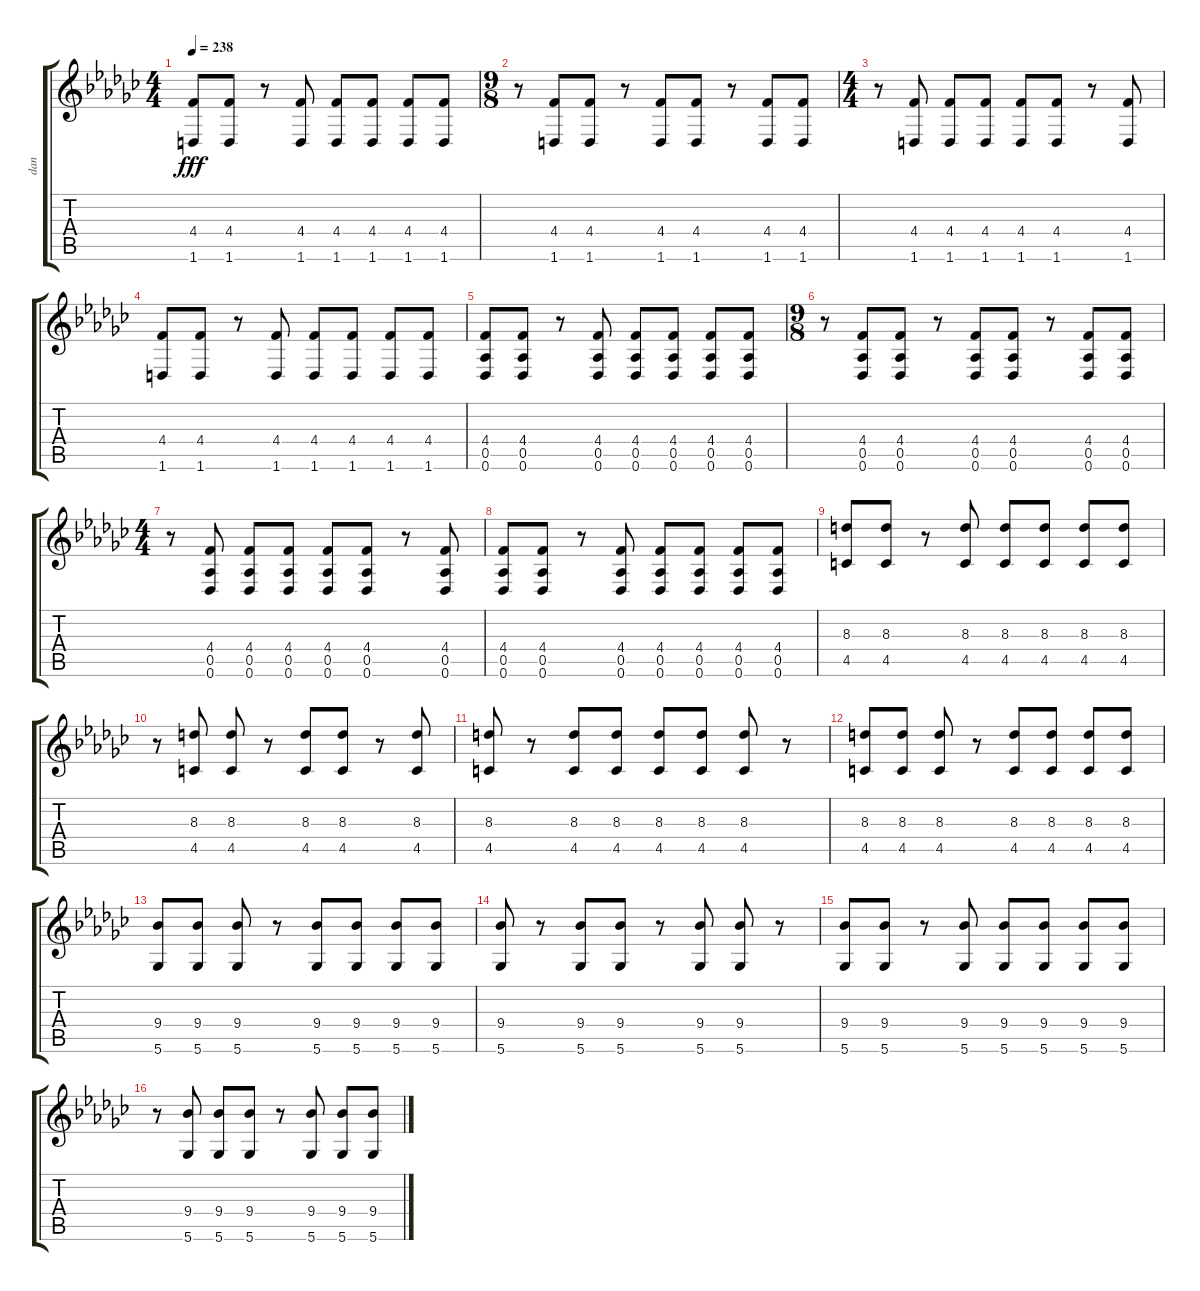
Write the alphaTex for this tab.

\track ("dan" "dan") {instrument distortionguitar}
\staff {score tabs}
\tuning (Eb4 Bb3 Gb3 Db3 Ab2 Db2) {hide}
\ts (4 4)
\tempo 238
\clef g2
\ks gb
(4.4 1.6).8{dy fff} (4.4 1.6).8 r.8 (4.4 1.6).8 (4.4 1.6).8 (4.4 1.6).8 (4.4 1.6).8 (4.4 1.6).8 |
\ts (9 8)
r.8 (4.4 1.6).8 (4.4 1.6).8 r.8 (4.4 1.6).8 (4.4 1.6).8 r.8 (4.4 1.6).8 (4.4 1.6).8 |
\ts (4 4)
r.8 (4.4 1.6).8 (4.4 1.6).8 (4.4 1.6).8 (4.4 1.6).8 (4.4 1.6).8 r.8 (4.4 1.6).8 |
(4.4 1.6).8 (4.4 1.6).8 r.8 (4.4 1.6).8 (4.4 1.6).8 (4.4 1.6).8 (4.4 1.6).8 (4.4 1.6).8 |
(4.4 0.5 0.6).8 (4.4 0.5 0.6).8 r.8 (4.4 0.5 0.6).8 (4.4 0.5 0.6).8 (4.4 0.5 0.6).8 (4.4 0.5 0.6).8 (4.4 0.5 0.6).8 |
\ts (9 8)
r.8 (4.4 0.5 0.6).8 (4.4 0.5 0.6).8 r.8 (4.4 0.5 0.6).8 (4.4 0.5 0.6).8 r.8 (4.4 0.5 0.6).8 (4.4 0.5 0.6).8 |
\ts (4 4)
r.8 (4.4 0.5 0.6).8 (4.4 0.5 0.6).8 (4.4 0.5 0.6).8 (4.4 0.5 0.6).8 (4.4 0.5 0.6).8 r.8 (4.4 0.5 0.6).8 |
(4.4 0.5 0.6).8 (4.4 0.5 0.6).8 r.8 (4.4 0.5 0.6).8 (4.4 0.5 0.6).8 (4.4 0.5 0.6).8 (4.4 0.5 0.6).8 (4.4 0.5 0.6).8 |
(8.3 4.5).8 (8.3 4.5).8 r.8 (8.3 4.5).8 (8.3 4.5).8 (8.3 4.5).8 (8.3 4.5).8 (8.3 4.5).8 |
r.8 (8.3 4.5).8 (8.3 4.5).8 r.8 (8.3 4.5).8 (8.3 4.5).8 r.8 (8.3 4.5).8 |
(8.3 4.5).8 r.8 (8.3 4.5).8 (8.3 4.5).8 (8.3 4.5).8 (8.3 4.5).8 (8.3 4.5).8 r.8 |
(8.3 4.5).8 (8.3 4.5).8 (8.3 4.5).8 r.8 (8.3 4.5).8 (8.3 4.5).8 (8.3 4.5).8 (8.3 4.5).8 |
(9.4 5.6).8 (9.4 5.6).8 (9.4 5.6).8 r.8 (9.4 5.6).8 (9.4 5.6).8 (9.4 5.6).8 (9.4 5.6).8 |
(9.4 5.6).8 r.8 (9.4 5.6).8 (9.4 5.6).8 r.8 (9.4 5.6).8 (9.4 5.6).8 r.8 |
(9.4 5.6).8 (9.4 5.6).8 r.8 (9.4 5.6).8 (9.4 5.6).8 (9.4 5.6).8 (9.4 5.6).8 (9.4 5.6).8 |
r.8 (9.4 5.6).8 (9.4 5.6).8 (9.4 5.6).8 r.8 (9.4 5.6).8 (9.4 5.6).8 (9.4 5.6).8
